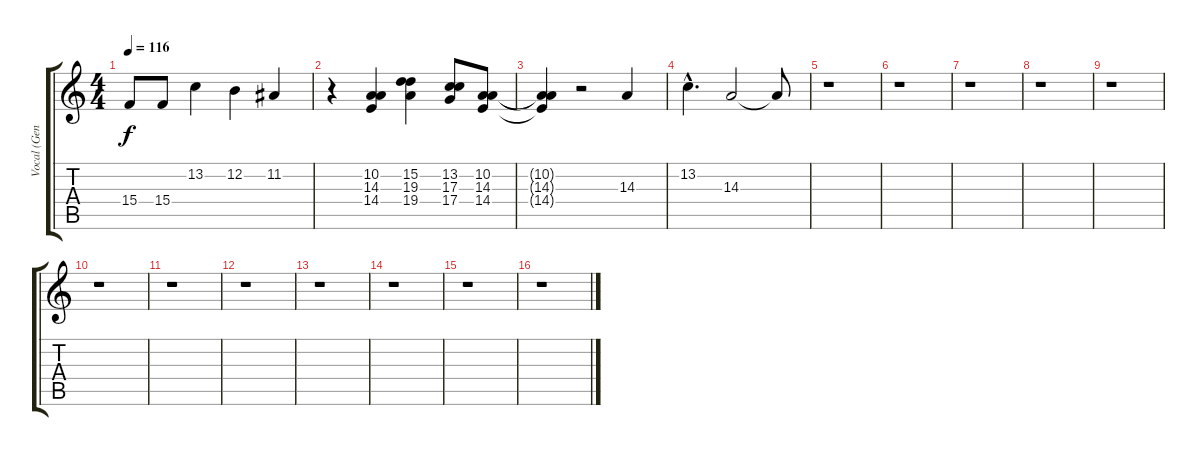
\track ("Vocal (Gene)" "Vocal (Gen") {instrument lead2sawtooth}
\staff {score tabs}
\tuning (E4 B3 G3 D3 A2 E2) {hide}
\ts (4 4)
\tempo 116
\clef g2
\ks c
15.4.8{dy f} 15.4.8 13.2.4 12.2.4 11.2.4 |
r.4 (10.2 14.3 14.4).4 (15.2 19.3 19.4).4 (13.2 17.3 17.4).8 (10.2 14.3 14.4).8 |
(10.2{t} 14.3{t} 14.4{t}).4 r.2 14.3.4 |
13.2{hac}.4{d} 14.3.2 14.3{t}.8 |
r.1 |
r.1 |
r.1 |
r.1 |
r.1 |
r.1 |
r.1 |
r.1 |
r.1 |
r.1 |
r.1 |
r.1
